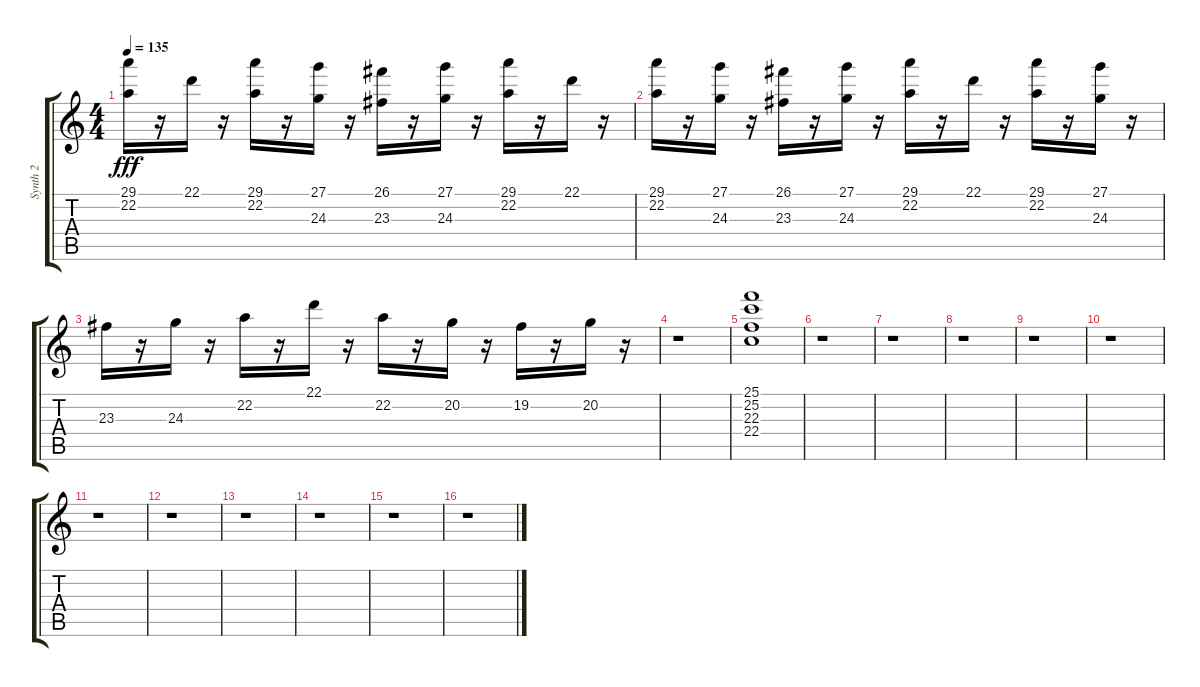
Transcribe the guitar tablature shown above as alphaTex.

\track ("Synth 2" "Synth 2") {instrument lead2sawtooth}
\staff {score tabs}
\tuning (E4 B3 G3 D3 A2 E2) {hide}
\ts (4 4)
\tempo 135
\clef g2
\ks c
(29.1 22.2).16{dy fff} r.16 22.1.16 r.16 (29.1 22.2).16 r.16 (27.1 24.3).16 r.16 (26.1 23.3).16 r.16 (27.1 24.3).16 r.16 (29.1 22.2).16 r.16 22.1.16 r.16 |
(29.1 22.2).16 r.16 (27.1 24.3).16 r.16 (26.1 23.3).16 r.16 (27.1 24.3).16 r.16 (29.1 22.2).16 r.16 22.1.16 r.16 (29.1 22.2).16 r.16 (27.1 24.3).16 r.16 |
23.3.16 r.16 24.3.16 r.16 22.2.16 r.16 22.1.16 r.16 22.2.16 r.16 20.2.16 r.16 19.2.16 r.16 20.2.16 r.16 |
r.1 |
(25.1 25.2 22.3 22.4).1 |
r.1 |
r.1 |
r.1 |
r.1 |
r.1 |
r.1 |
r.1 |
r.1 |
r.1 |
r.1 |
r.1
